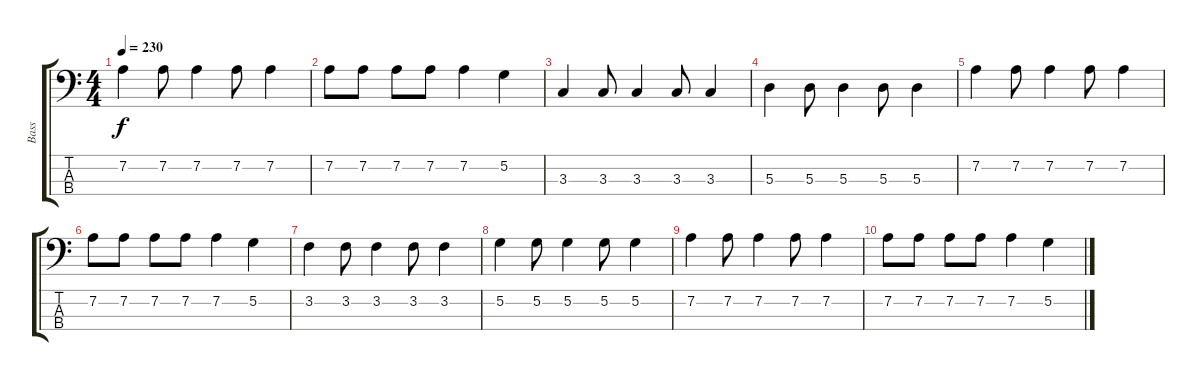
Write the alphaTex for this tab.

\track ("Bass" "Bass") {instrument electricbassfinger}
\staff {score tabs}
\tuning (G2 D2 A1 E1) {hide}
\ts (4 4)
\tempo 230
\clef f4
\ks c
7.2.4{dy f instrument electricbassfinger} 7.2.8 7.2.4 7.2.8 7.2.4 |
7.2.8 7.2.8 7.2.8 7.2.8 7.2.4 5.2.4 |
3.3.4 3.3.8 3.3.4 3.3.8 3.3.4 |
5.3.4 5.3.8 5.3.4 5.3.8 5.3.4 |
7.2.4 7.2.8 7.2.4 7.2.8 7.2.4 |
7.2.8 7.2.8 7.2.8 7.2.8 7.2.4 5.2.4 |
3.2.4 3.2.8 3.2.4 3.2.8 3.2.4 |
5.2.4 5.2.8 5.2.4 5.2.8 5.2.4 |
7.2.4 7.2.8 7.2.4 7.2.8 7.2.4 |
7.2.8 7.2.8 7.2.8 7.2.8 7.2.4 5.2.4
